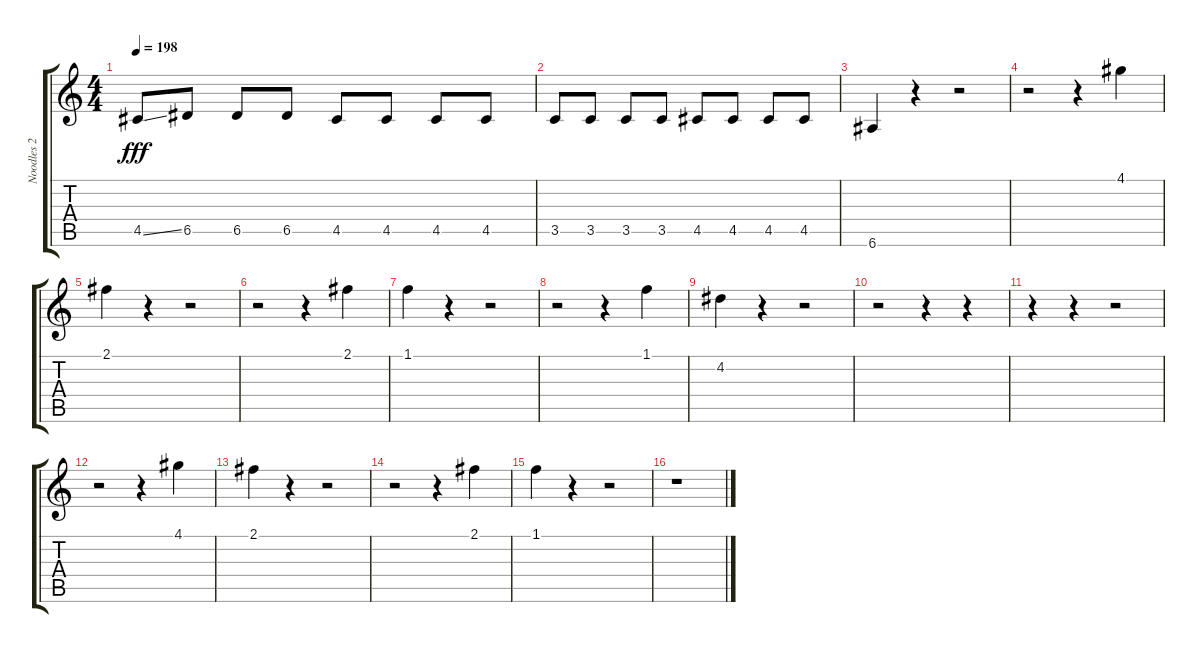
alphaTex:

\track ("Noodles 2" "Noodles 2") {instrument distortionguitar}
\staff {score tabs}
\tuning (E4 B3 G3 D3 A2 E2) {hide}
\ts (4 4)
\tempo 198
\clef g2
\ks c
4.5{ss}.8{dy fff} 6.5.8 6.5.8 6.5.8 4.5.8 4.5.8 4.5.8 4.5.8 |
3.5.8 3.5.8 3.5.8 3.5.8 4.5.8 4.5.8 4.5.8 4.5.8 |
6.6.4 r.4 r.2 |
r.2 r.4 4.1.4 |
2.1.4 r.4 r.2 |
r.2 r.4 2.1.4 |
1.1.4 r.4 r.2 |
r.2 r.4 1.1.4 |
4.2.4 r.4 r.2 |
r.2 r.4 r.4 |
r.4 r.4 r.2 |
r.2 r.4 4.1.4 |
2.1.4 r.4 r.2 |
r.2 r.4 2.1.4 |
1.1.4 r.4 r.2 |
r.1
